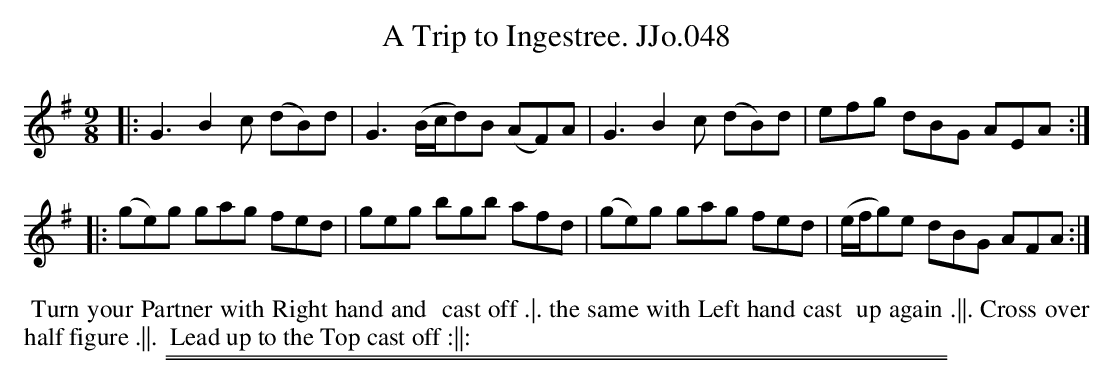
X:1
T: Trip to Ingestree. JJo.048, A
M:9/8
L:1/8
K:G
|:\
G3 B2c (dB)d | G3 (B/c/d)B (AF)A |\
G3 B2c (dB)d | efg dBG AEA :|
|:\
(ge)g gag fed | geg bgb afd |\
(ge)g gag fed | (e/f/g)e dBG AFA :|
